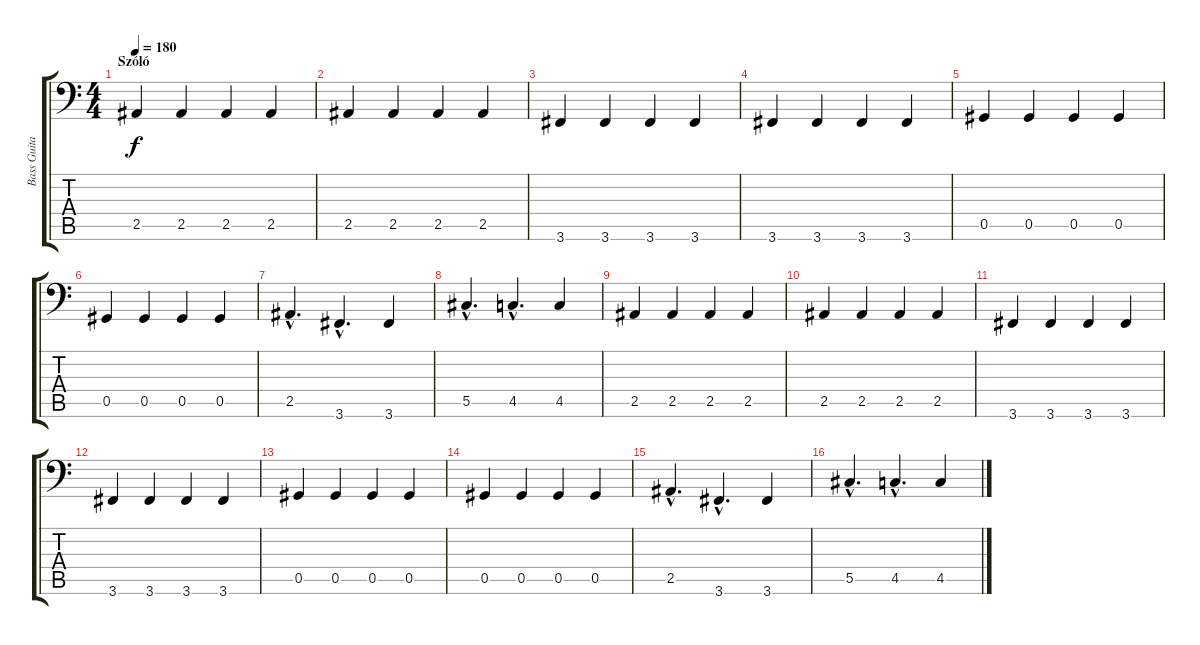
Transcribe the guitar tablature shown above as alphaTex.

\track ("Bass Guitar" "Bass Guita") {instrument electricbasspick}
\staff {score tabs}
\tuning (Eb3 Bb2 Gb2 Db2 Ab1 Eb1) {hide}
\ts (4 4)
\section ("" "Szóló")
\tempo 180
\clef f4
\ks c
2.5.4{dy f} 2.5.4 2.5.4 2.5.4 |
2.5.4 2.5.4 2.5.4 2.5.4 |
3.6.4 3.6.4 3.6.4 3.6.4 |
3.6.4 3.6.4 3.6.4 3.6.4 |
0.5.4 0.5.4 0.5.4 0.5.4 |
0.5.4 0.5.4 0.5.4 0.5.4 |
2.5{hac}.4{d} 3.6{hac}.4{d} 3.6.4 |
5.5{hac}.4{d} 4.5{hac}.4{d} 4.5.4 |
2.5.4 2.5.4 2.5.4 2.5.4 |
2.5.4 2.5.4 2.5.4 2.5.4 |
3.6.4 3.6.4 3.6.4 3.6.4 |
3.6.4 3.6.4 3.6.4 3.6.4 |
0.5.4 0.5.4 0.5.4 0.5.4 |
0.5.4 0.5.4 0.5.4 0.5.4 |
2.5{hac}.4{d} 3.6{hac}.4{d} 3.6.4 |
5.5{hac}.4{d} 4.5{hac}.4{d} 4.5.4
